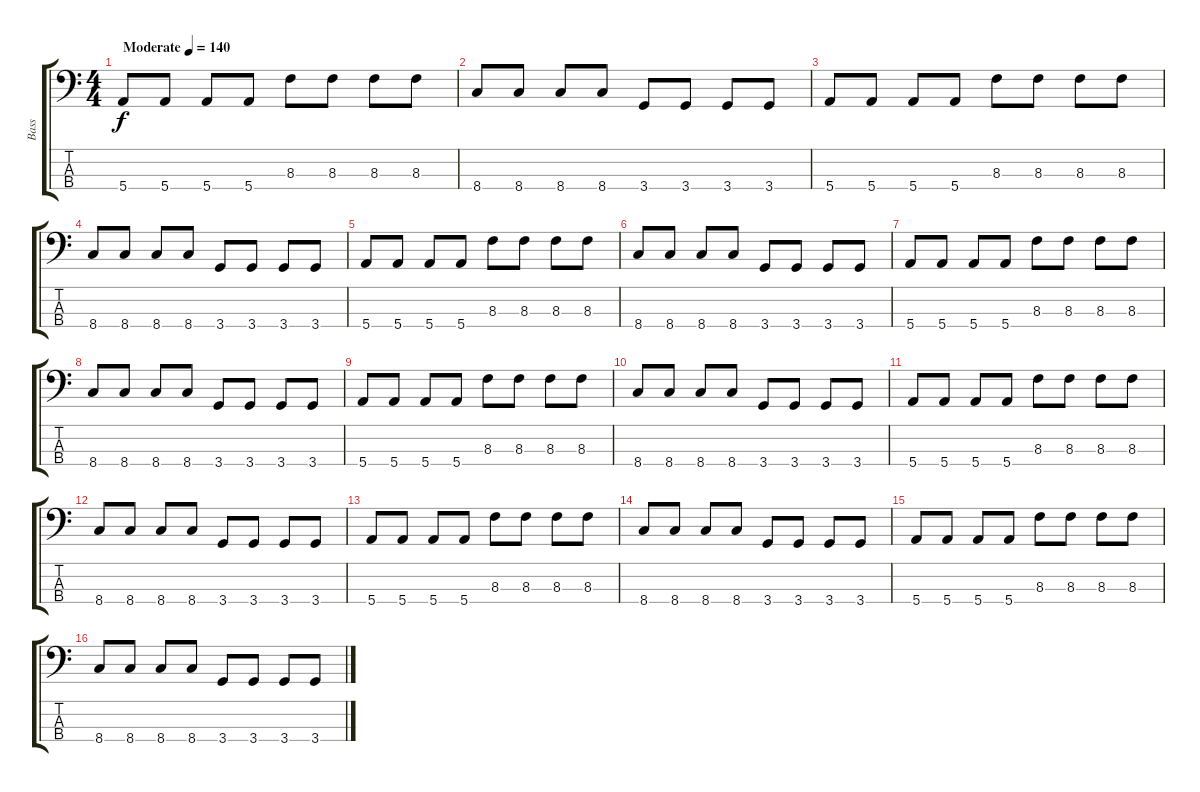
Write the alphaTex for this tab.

\track ("Bass" "Bass") {instrument electricbasspick}
\staff {score tabs}
\tuning (G2 D2 A1 E1) {hide}
\ts (4 4)
\tempo (140 "Moderate")
\clef f4
\ks c
5.4.8{dy f instrument electricbasspick} 5.4.8 5.4.8 5.4.8 8.3.8 8.3.8 8.3.8 8.3.8 |
8.4.8 8.4.8 8.4.8 8.4.8 3.4.8 3.4.8 3.4.8 3.4.8 |
5.4.8 5.4.8 5.4.8 5.4.8 8.3.8 8.3.8 8.3.8 8.3.8 |
8.4.8 8.4.8 8.4.8 8.4.8 3.4.8 3.4.8 3.4.8 3.4.8 |
5.4.8 5.4.8 5.4.8 5.4.8 8.3.8 8.3.8 8.3.8 8.3.8 |
8.4.8 8.4.8 8.4.8 8.4.8 3.4.8 3.4.8 3.4.8 3.4.8 |
5.4.8 5.4.8 5.4.8 5.4.8 8.3.8 8.3.8 8.3.8 8.3.8 |
8.4.8 8.4.8 8.4.8 8.4.8 3.4.8 3.4.8 3.4.8 3.4.8 |
5.4.8 5.4.8 5.4.8 5.4.8 8.3.8 8.3.8 8.3.8 8.3.8 |
8.4.8 8.4.8 8.4.8 8.4.8 3.4.8 3.4.8 3.4.8 3.4.8 |
5.4.8 5.4.8 5.4.8 5.4.8 8.3.8 8.3.8 8.3.8 8.3.8 |
8.4.8 8.4.8 8.4.8 8.4.8 3.4.8 3.4.8 3.4.8 3.4.8 |
5.4.8 5.4.8 5.4.8 5.4.8 8.3.8 8.3.8 8.3.8 8.3.8 |
8.4.8 8.4.8 8.4.8 8.4.8 3.4.8 3.4.8 3.4.8 3.4.8 |
5.4.8 5.4.8 5.4.8 5.4.8 8.3.8 8.3.8 8.3.8 8.3.8 |
8.4.8 8.4.8 8.4.8 8.4.8 3.4.8 3.4.8 3.4.8 3.4.8
